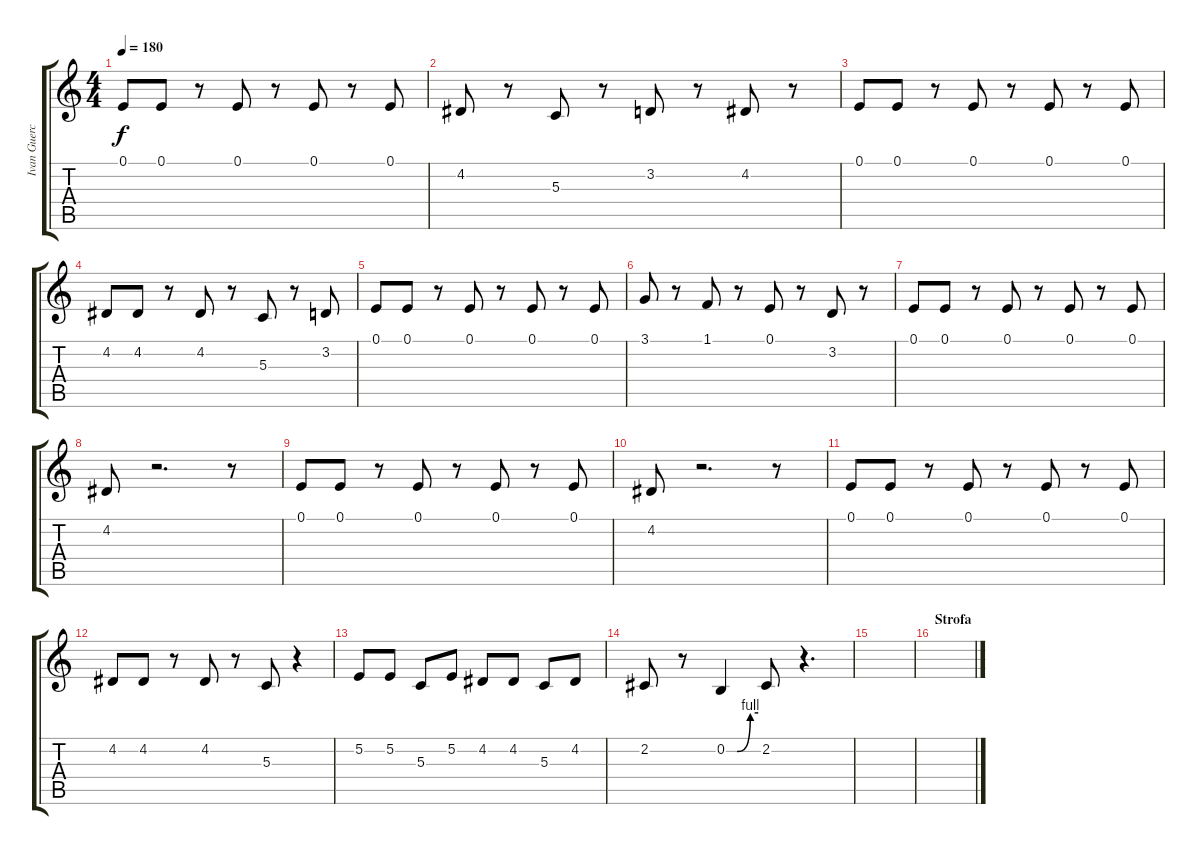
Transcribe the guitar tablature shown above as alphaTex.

\track ("Ivan Guercio Troio" "Ivan Guerc") {instrument brasssection}
\staff {score tabs}
\tuning (E4 B3 G3 D3 A2 E2) {hide}
\ts (4 4)
\tempo 180
\clef g2
\ks c
0.1.8{dy f} 0.1.8 r.8 0.1.8 r.8 0.1.8 r.8 0.1.8 |
4.2.8 r.8 5.3.8 r.8 3.2.8 r.8 4.2.8 r.8 |
0.1.8 0.1.8 r.8 0.1.8 r.8 0.1.8 r.8 0.1.8 |
4.2.8 4.2.8 r.8 4.2.8 r.8 5.3.8 r.8 3.2.8 |
0.1.8 0.1.8 r.8 0.1.8 r.8 0.1.8 r.8 0.1.8 |
3.1.8 r.8 1.1.8 r.8 0.1.8 r.8 3.2.8 r.8 |
0.1.8 0.1.8 r.8 0.1.8 r.8 0.1.8 r.8 0.1.8 |
4.2.8 r.2{d} r.8 |
0.1.8 0.1.8 r.8 0.1.8 r.8 0.1.8 r.8 0.1.8 |
4.2.8 r.2{d} r.8 |
0.1.8 0.1.8 r.8 0.1.8 r.8 0.1.8 r.8 0.1.8 |
4.2.8 4.2.8 r.8 4.2.8 r.8 5.3.8 r.4 |
5.2.8 5.2.8 5.3.8 5.2.8 4.2.8 4.2.8 5.3.8 4.2.8 |
2.2.8 r.8 0.2{be (custom 0 0 20 0 45 4 60 4)}.4 2.2.8 r.4{d} |
|
\section ("" "Strofa")
